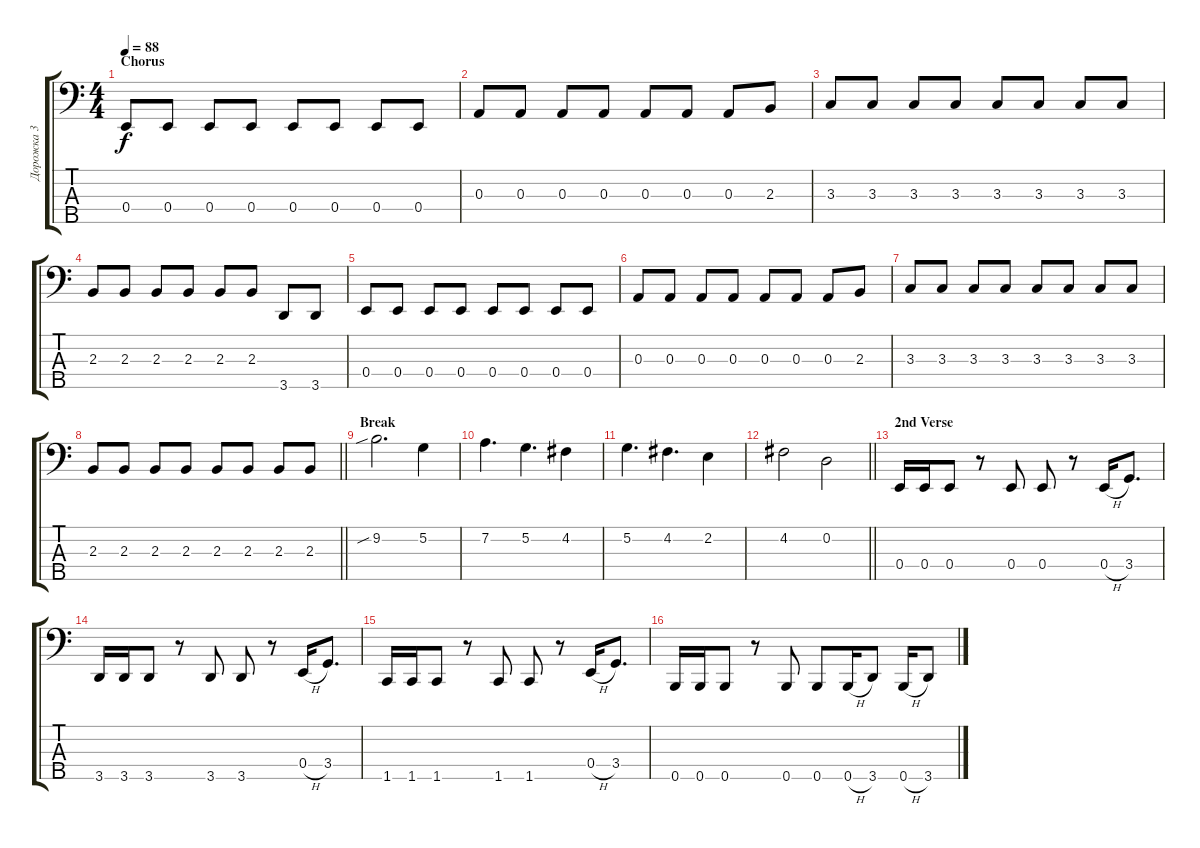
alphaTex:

\track ("Дорожка 3" "Дорожка 3") {instrument electricbassfinger}
\staff {score tabs}
\tuning (G2 D2 A1 E1 B0) {hide}
\ts (4 4)
\section ("" "Chorus")
\tempo 88
\clef f4
\ks c
0.4.8{dy f} 0.4.8 0.4.8 0.4.8 0.4.8 0.4.8 0.4.8 0.4.8 |
0.3.8 0.3.8 0.3.8 0.3.8 0.3.8 0.3.8 0.3.8 2.3.8 |
3.3.8 3.3.8 3.3.8 3.3.8 3.3.8 3.3.8 3.3.8 3.3.8 |
2.3.8 2.3.8 2.3.8 2.3.8 2.3.8 2.3.8 3.5.8 3.5.8 |
0.4.8 0.4.8 0.4.8 0.4.8 0.4.8 0.4.8 0.4.8 0.4.8 |
0.3.8 0.3.8 0.3.8 0.3.8 0.3.8 0.3.8 0.3.8 2.3.8 |
3.3.8 3.3.8 3.3.8 3.3.8 3.3.8 3.3.8 3.3.8 3.3.8 |
\barLineRight lightlight
2.3.8 2.3.8 2.3.8 2.3.8 2.3.8 2.3.8 2.3.8 2.3.8 |
\section ("" "Break")
9.2{sib}.2{d} 5.2.4 |
7.2.4{d} 5.2.4{d} 4.2.4 |
5.2.4{d} 4.2.4{d} 2.2.4 |
\barLineRight lightlight
4.2.2 0.2.2 |
\section ("" "2nd Verse")
0.4.16 0.4.16 0.4.8 r.8 0.4.8 0.4.8 r.8 0.4{h}.16 3.4.8{d} |
3.5.16 3.5.16 3.5.8 r.8 3.5.8 3.5.8 r.8 0.4{h}.16 3.4.8{d} |
1.5.16 1.5.16 1.5.8 r.8 1.5.8 1.5.8 r.8 0.4{h}.16 3.4.8{d} |
0.5.16 0.5.16 0.5.8 r.8 0.5.8 0.5.8 0.5{h}.16 3.5.8 0.5{h}.16 3.5.8
